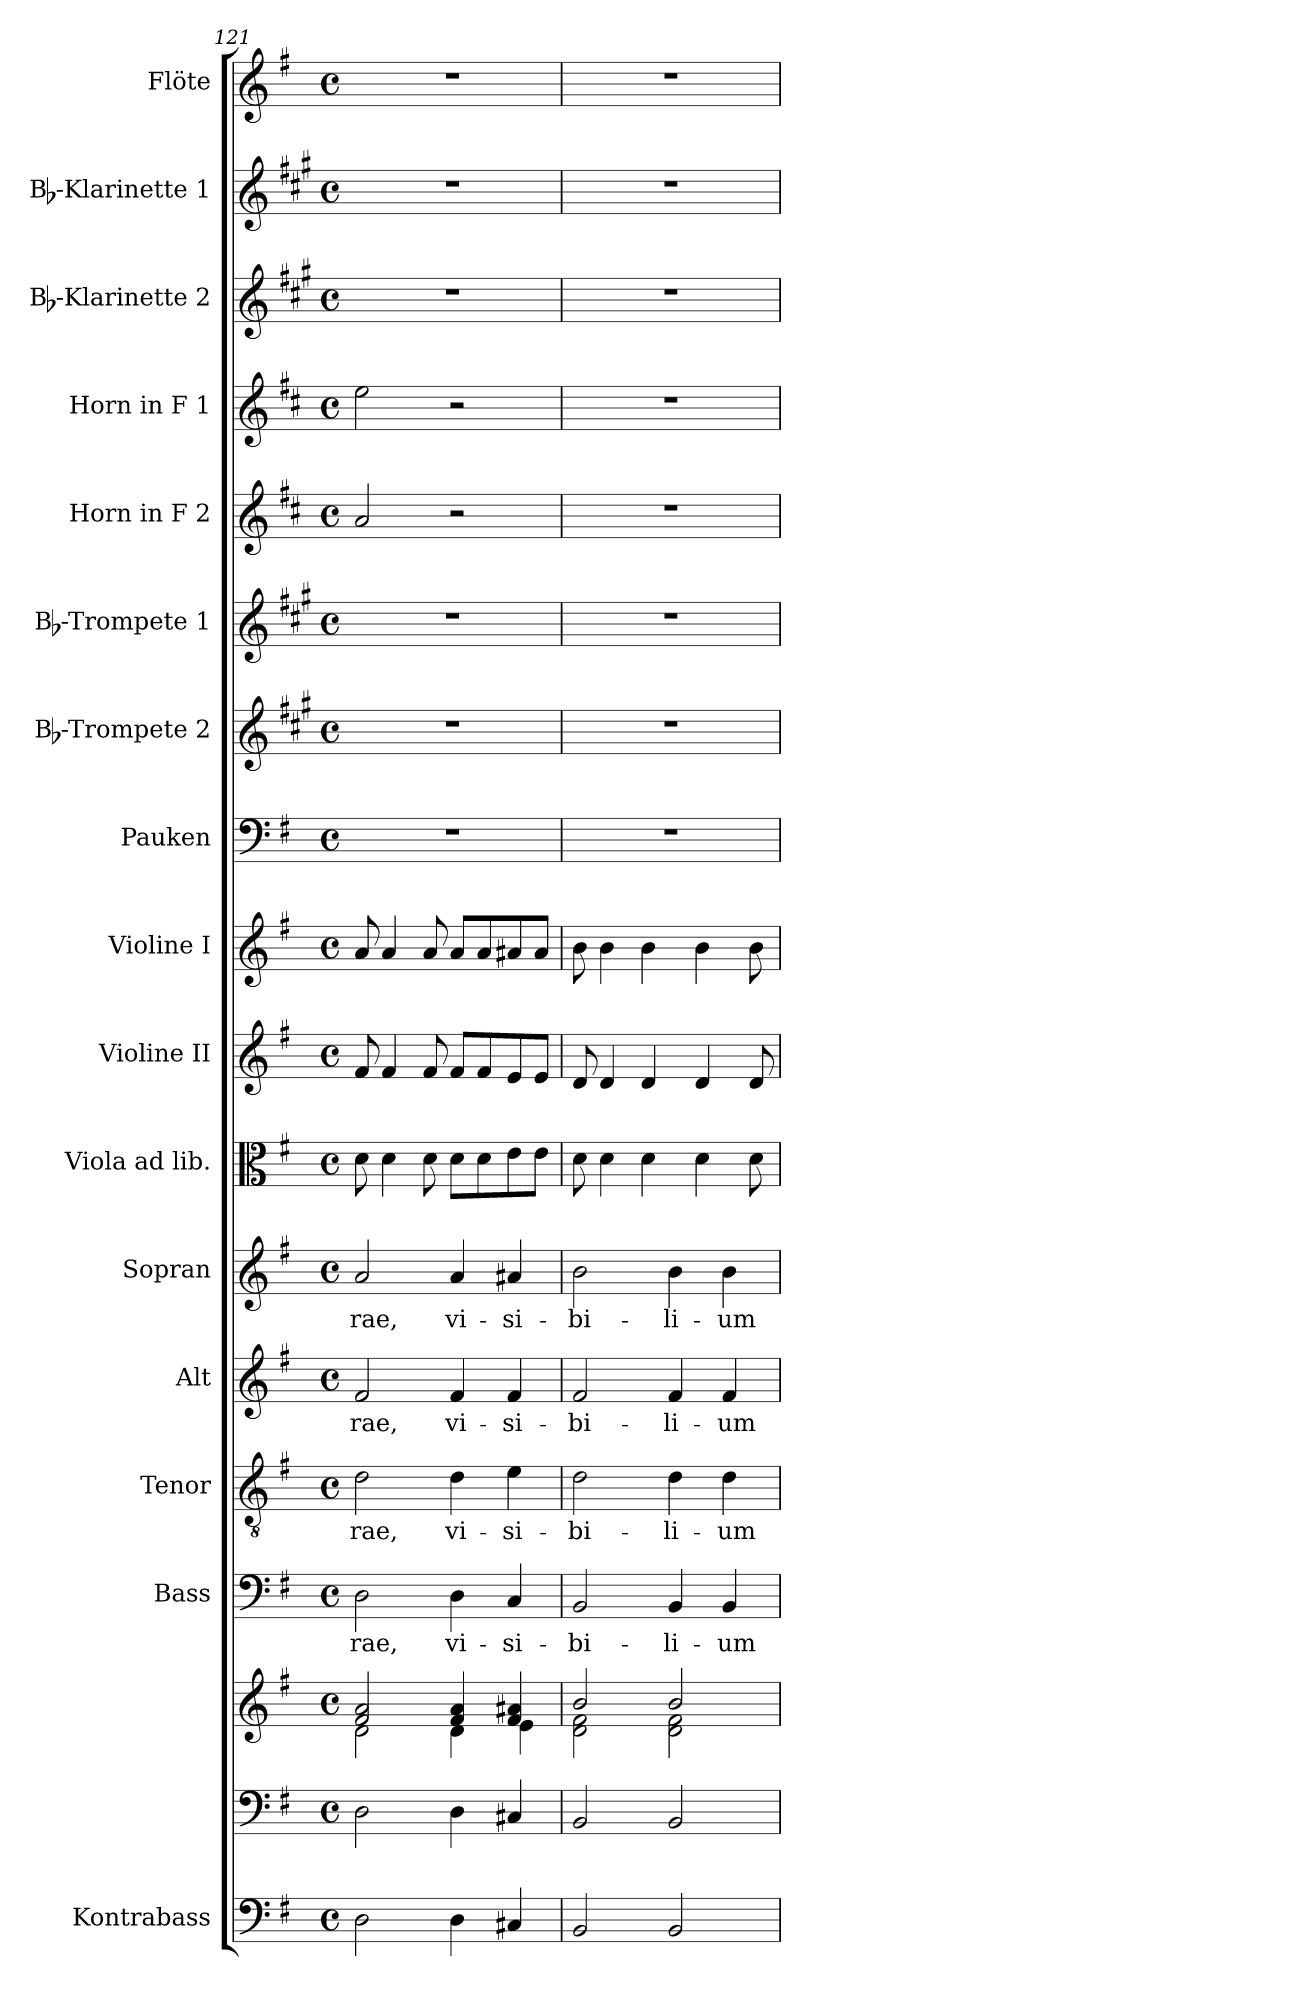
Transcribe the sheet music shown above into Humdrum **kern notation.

**kern	**kern	**kern	**kern	**text	**kern	**text	**kern	**text	**kern	**text	**kern	**kern	**kern	**kern	**kern	**kern	**kern	**kern	**kern	**kern	**kern
*part17	*part16	*part16	*part15	*part15	*part14	*part14	*part13	*part13	*part12	*part12	*part11	*part10	*part9	*part8	*part7	*part6	*part5	*part4	*part3	*part2	*part1
*staff18	*staff17	*staff16	*staff15	*staff15	*staff14	*staff14	*staff13	*staff13	*staff12	*staff12	*staff11	*staff10	*staff9	*staff8	*staff7	*staff6	*staff5	*staff4	*staff3	*staff2	*staff1
*I"Kontrabass	*	*	*I"Bass	*	*I"Tenor	*	*I"Alt	*	*I"Sopran	*	*I"Viola ad lib.	*I"Violine II	*I"Violine I	*I"Pauken	*I"Bb-Trompete 2	*I"Bb-Trompete 1	*I"Horn in F 2	*I"Horn in F 1	*I"Bb-Klarinette 2	*I"Bb-Klarinette 1	*I"Flöte
*I'Kb.	*	*	*I'B.	*	*I'T.	*	*I'A.	*	*I'S.	*	*I'Vla.	*I'Vl. II	*I'Vl. I	*I'Pk.	*I'Bb Trp. 2	*I'Bb Trp. 1	*	*	*I'Bb Kl. 2	*I'Bb Kl. 1	*I'Fl.
*clefF4	*clefF4	*clefG2	*clefF4	*	*clefGv2	*	*clefG2	*	*clefG2	*	*clefC3	*clefG2	*clefG2	*clefF4	*clefG2	*clefG2	*clefG2	*clefG2	*clefG2	*clefG2	*clefG2
*ITrd7c12	*	*	*	*	*	*	*	*	*	*	*	*	*	*	*ITrd1c2	*ITrd1c2	*ITrd4c7	*ITrd4c7	*ITrd1c2	*ITrd1c2	*
*k[f#]	*k[f#]	*k[f#]	*k[f#]	*	*k[f#]	*	*k[f#]	*	*k[f#]	*	*k[f#]	*k[f#]	*k[f#]	*k[f#]	*k[f#]	*k[f#]	*k[f#]	*k[f#]	*k[f#]	*k[f#]	*k[f#]
*G:	*G:	*G:	*G:	*	*G:	*	*G:	*	*G:	*	*G:	*G:	*G:	*G:	*G:	*G:	*G:	*G:	*G:	*G:	*G:
*M4/4	*M4/4	*M4/4	*M4/4	*	*M4/4	*	*M4/4	*	*M4/4	*	*M4/4	*M4/4	*M4/4	*M4/4	*M4/4	*M4/4	*M4/4	*M4/4	*M4/4	*M4/4	*M4/4
*met(c)	*met(c)	*met(c)	*met(c)	*	*met(c)	*	*met(c)	*	*met(c)	*	*met(c)	*met(c)	*met(c)	*met(c)	*met(c)	*met(c)	*met(c)	*met(c)	*met(c)	*met(c)	*met(c)
=121	=121	=121	=121	=121	=121	=121	=121	=121	=121	=121	=121	=121	=121	=121	=121	=121	=121	=121	=121	=121	=121
*	*	*^	*	*	*	*	*	*	*	*	*	*	*	*	*	*	*	*	*	*	*
!	!	!	!	!	!LO:LY:b	!	!LO:LY:b	!	!LO:LY:b	!	!LO:LY:b	!	!	!	!	!	!	!	!	!	!	!
2DD\	2D\	2f#/ 2a/	2d\	2D\	-rae,	2d\	-rae,	2f#/	-rae,	2a/	-rae,	8d\	8f#/	8a/	1r	1r	1r	2d/	2a\	1r	1r	1r
.	.	.	.	.	.	.	.	.	.	.	.	4d\	4f#/	4a/	.	.	.	.	.	.	.	.
.	.	.	.	.	.	.	.	.	.	.	.	8d\	8f#/	8a/	.	.	.	.	.	.	.	.
!	!	!	!	!	!LO:LY:b	!	!LO:LY:b	!	!LO:LY:b	!	!LO:LY:b	!	!	!	!	!	!	!	!	!	!	!
4DD\	4D\	4f#/ 4a/	4d\	4D\	vi-	4d\	vi-	4f#/	vi-	4a/	vi-	8d\L	8f#/L	8a/L	.	.	.	2r	2r	.	.	.
.	.	.	.	.	.	.	.	.	.	.	.	8d\	8f#/	8a/	.	.	.	.	.	.	.	.
!	!	!	!	!	!LO:LY:b	!	!LO:LY:b	!	!LO:LY:b	!	!LO:LY:b	!	!	!	!	!	!	!	!	!	!	!
4CC#X/	4C#X/	4f#/ 4a#X/	4e\	4C/	-si-	4e\	-si-	4f#/	-si-	4a#X/	-si-	8e\	8e/	8a#X/	.	.	.	.	.	.	.	.
.	.	.	.	.	.	.	.	.	.	.	.	8e\J	8e/J	8a#/J	.	.	.	.	.	.	.	.
!!LO:PB:g=z
=122	=122	=122	=122	=122	=122	=122	=122	=122	=122	=122	=122	=122	=122	=122	=122	=122	=122	=122	=122	=122	=122	=122
!	!	!	!	!	!LO:LY:b	!	!LO:LY:b	!	!LO:LY:b	!	!LO:LY:b	!	!	!	!	!	!	!	!	!	!	!
2BBB/	2BB/	2b/	2d\ 2f#\	2BB/	-bi-	2d\	-bi-	2f#/	-bi-	2b\	-bi-	8d\	8d/	8b\	1r	1r	1r	1r	1r	1r	1r	1r
.	.	.	.	.	.	.	.	.	.	.	.	4d\	4d/	4b\	.	.	.	.	.	.	.	.
.	.	.	.	.	.	.	.	.	.	.	.	4d\	4d/	4b\	.	.	.	.	.	.	.	.
!	!	!	!	!	!LO:LY:b	!	!LO:LY:b	!	!LO:LY:b	!	!LO:LY:b	!	!	!	!	!	!	!	!	!	!	!
2BBB/	2BB/	2b/	2d\ 2f#\	4BB/	-li-	4d\	-li-	4f#/	-li-	4b\	-li-	.	.	.	.	.	.	.	.	.	.	.
.	.	.	.	.	.	.	.	.	.	.	.	4d\	4d/	4b\	.	.	.	.	.	.	.	.
!	!	!	!	!	!LO:LY:b	!	!LO:LY:b	!	!LO:LY:b	!	!LO:LY:b	!	!	!	!	!	!	!	!	!	!	!
.	.	.	.	4BB/	-um	4d\	-um	4f#/	-um	4b\	-um	.	.	.	.	.	.	.	.	.	.	.
.	.	.	.	.	.	.	.	.	.	.	.	8d\	8d/	8b\	.	.	.	.	.	.	.	.
*	*	*v	*v	*	*	*	*	*	*	*	*	*	*	*	*	*	*	*	*	*	*	*
=	=	=	=	=	=	=	=	=	=	=	=	=	=	=	=	=	=	=	=	=	=
*-	*-	*-	*-	*-	*-	*-	*-	*-	*-	*-	*-	*-	*-	*-	*-	*-	*-	*-	*-	*-	*-
